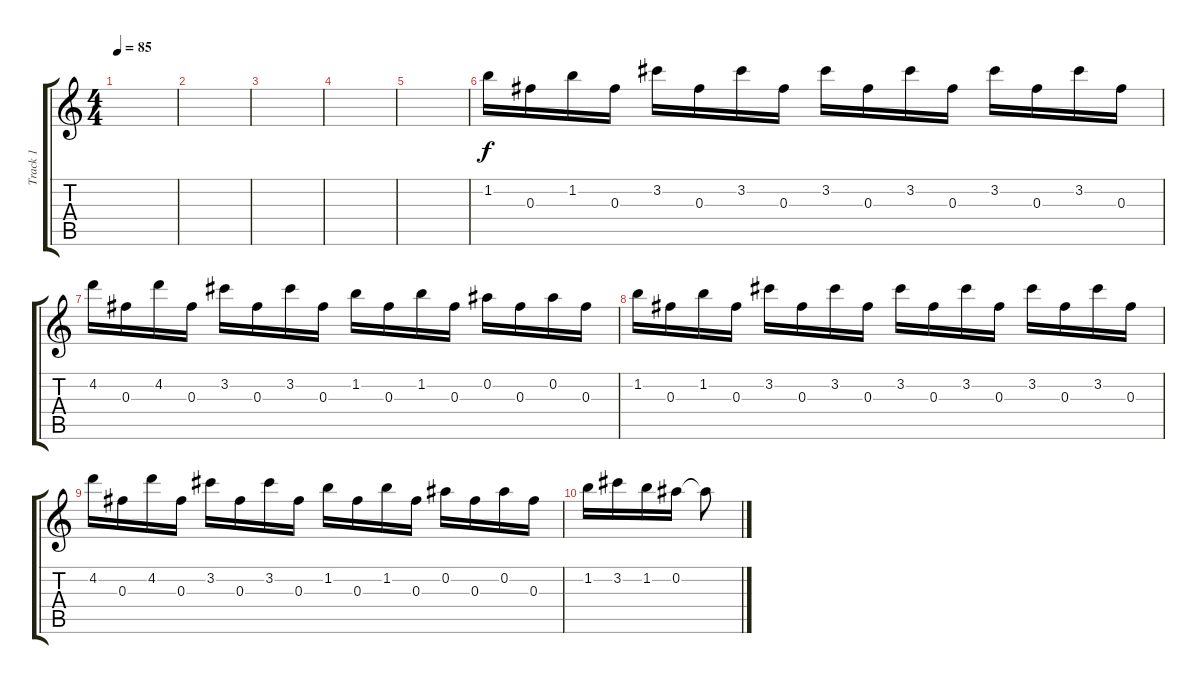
\track ("Track 1" "Track 1") {instrument electricguitarclean}
\staff {score tabs}
\tuning (Eb5 Bb4 Gb4 Db4 Ab3 Db3) {hide}
\ts (4 4)
\tempo 85
\clef g2
\ks c
|
|
|
|
|
1.2.16 0.3.16 1.2.16 0.3.16 3.2.16 0.3.16 3.2.16 0.3.16 3.2.16 0.3.16 3.2.16 0.3.16 3.2.16 0.3.16 3.2.16 0.3.16 |
4.2.16 0.3.16 4.2.16 0.3.16 3.2.16 0.3.16 3.2.16 0.3.16 1.2.16 0.3.16 1.2.16 0.3.16 0.2.16 0.3.16 0.2.16 0.3.16 |
1.2.16 0.3.16 1.2.16 0.3.16 3.2.16 0.3.16 3.2.16 0.3.16 3.2.16 0.3.16 3.2.16 0.3.16 3.2.16 0.3.16 3.2.16 0.3.16 |
4.2.16 0.3.16 4.2.16 0.3.16 3.2.16 0.3.16 3.2.16 0.3.16 1.2.16 0.3.16 1.2.16 0.3.16 0.2.16 0.3.16 0.2.16 0.3.16 |
1.2.16 3.2.16 1.2.16 0.2.16 0.2{t}.8
